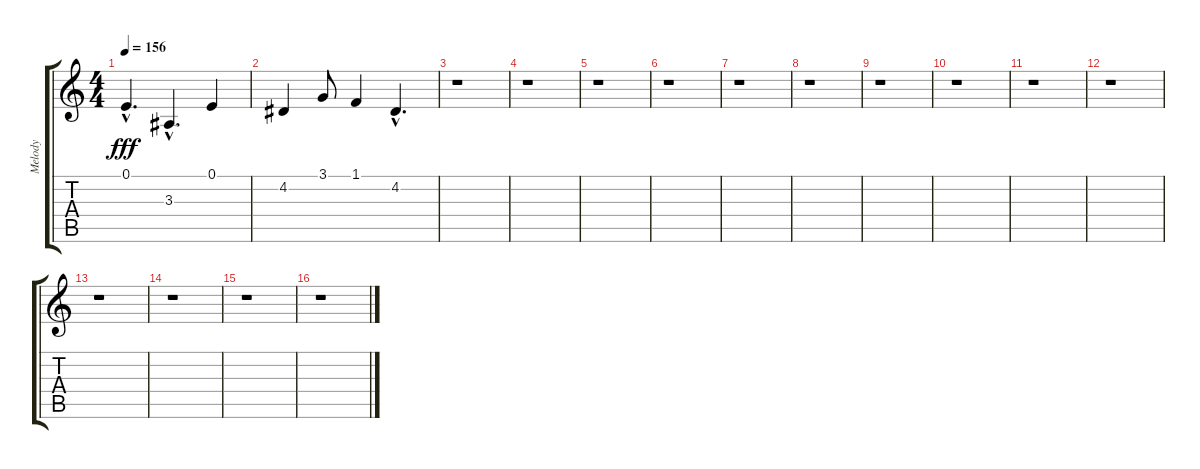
\track ("Melody" "Melody") {instrument lead2sawtooth}
\staff {score tabs}
\tuning (E4 B3 G3 D3 A2 E2) {hide}
\ts (4 4)
\tempo 156
\clef g2
\ks c
0.1{hac}.4{d dy fff} 3.3{hac}.4{d} 0.1.4 |
4.2.4 3.1.8 1.1.4 4.2{hac}.4{d} |
r.1 |
r.1 |
r.1 |
r.1 |
r.1 |
r.1 |
r.1 |
r.1 |
r.1 |
r.1 |
r.1 |
r.1 |
r.1 |
r.1
